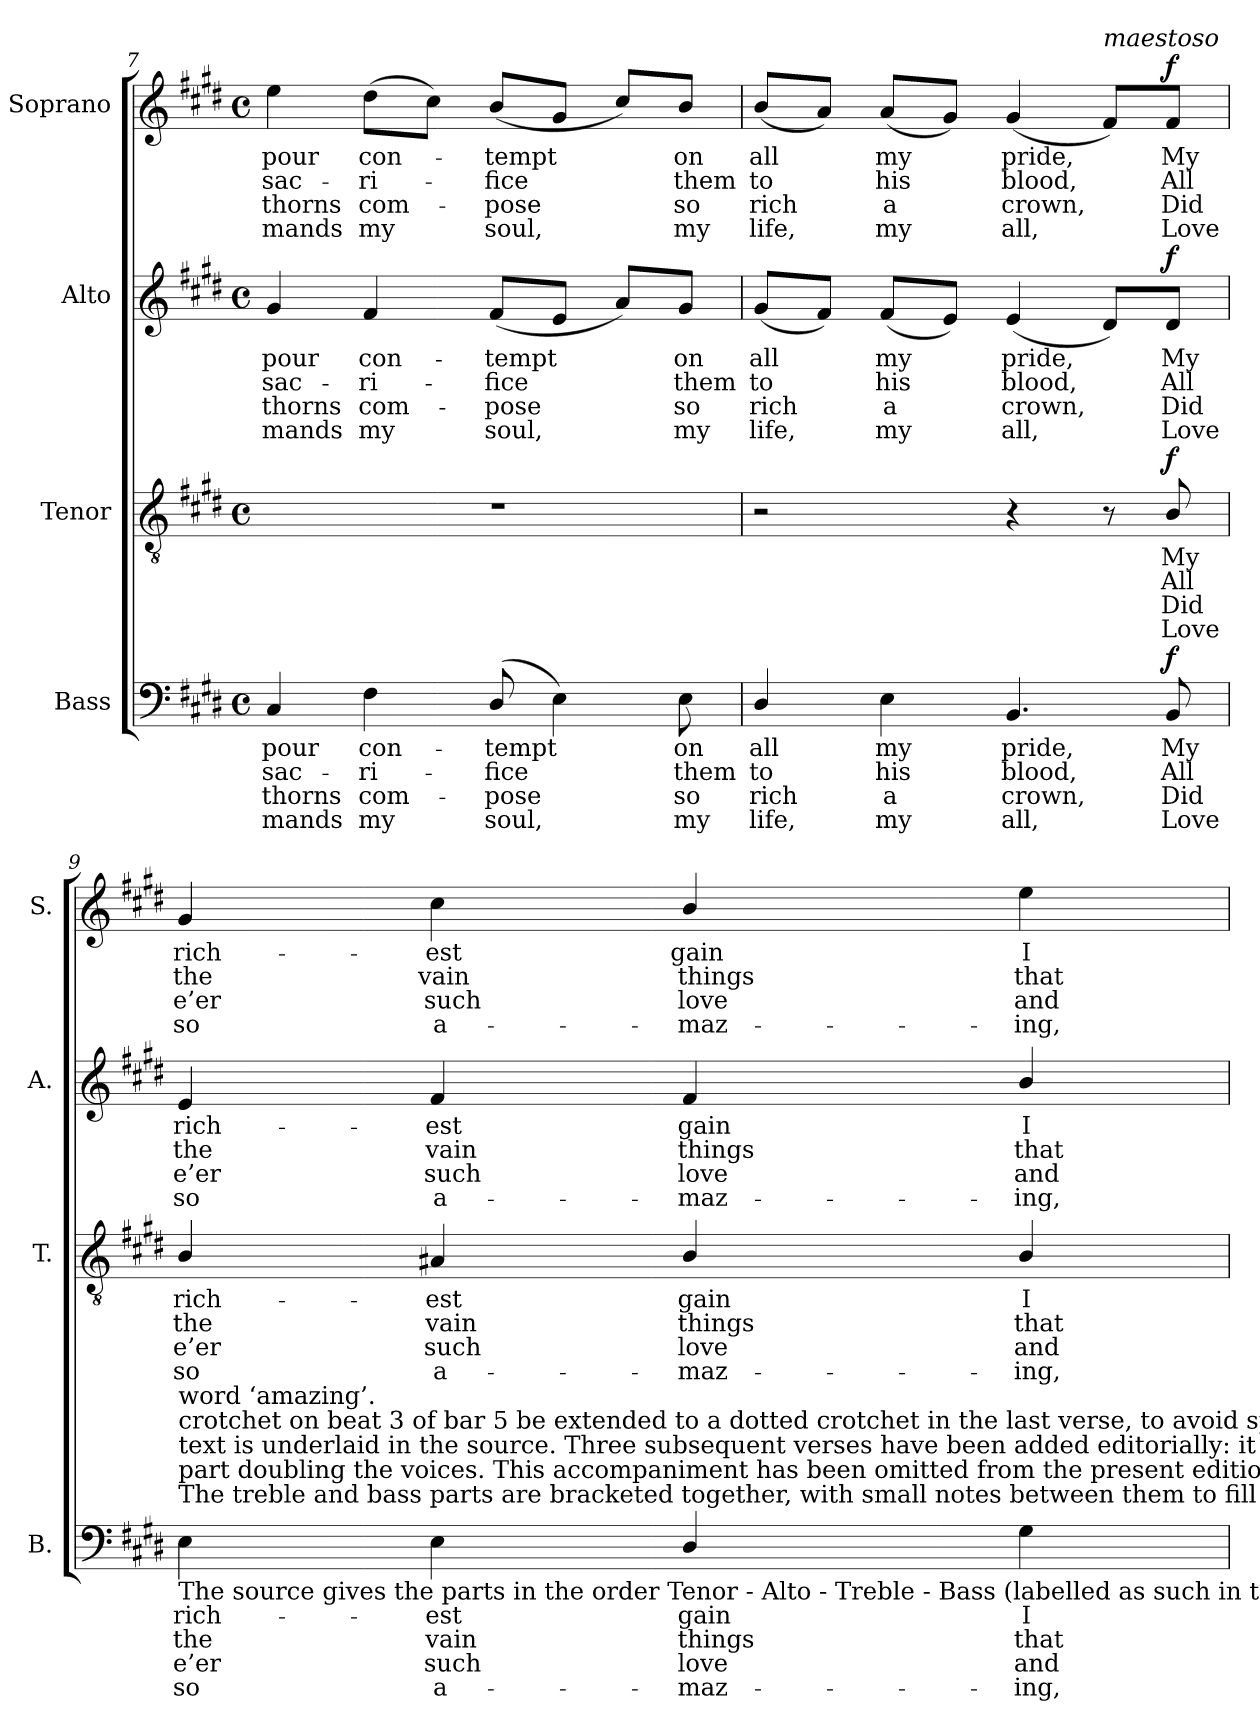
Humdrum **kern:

**kern	**text	**text	**text	**text	**dynam	**kern	**text	**text	**text	**text	**dynam	**kern	**text	**text	**text	**text	**dynam	**kern	**text	**text	**text	**text	**dynam
*part4	*part4	*part4	*part4	*part4	*part4	*part3	*part3	*part3	*part3	*part3	*part3	*part2	*part2	*part2	*part2	*part2	*part2	*part1	*part1	*part1	*part1	*part1	*part1
*staff4	*staff4	*staff4	*staff4	*staff4	*staff4	*staff3	*staff3	*staff3	*staff3	*staff3	*staff3	*staff2	*staff2	*staff2	*staff2	*staff2	*staff2	*staff1	*staff1	*staff1	*staff1	*staff1	*staff1
*I"Bass	*	*	*	*	*	*I"Tenor	*	*	*	*	*	*I"Alto	*	*	*	*	*	*I"Soprano	*	*	*	*	*
*I'B.	*	*	*	*	*	*I'T.	*	*	*	*	*	*I'A.	*	*	*	*	*	*I'S.	*	*	*	*	*
*clefF4	*	*	*	*	*	*clefGv2	*	*	*	*	*	*clefG2	*	*	*	*	*	*clefG2	*	*	*	*	*
*	*	*	*	*	*	*ITrd7c12	*	*	*	*	*	*	*	*	*	*	*	*	*	*	*	*	*
*k[f#c#g#d#]	*	*	*	*	*	*k[f#c#g#d#]	*	*	*	*	*	*k[f#c#g#d#]	*	*	*	*	*	*k[f#c#g#d#]	*	*	*	*	*
*E:	*	*	*	*	*	*E:	*	*	*	*	*	*E:	*	*	*	*	*	*E:	*	*	*	*	*
*M4/4	*	*	*	*	*	*M4/4	*	*	*	*	*	*M4/4	*	*	*	*	*	*M4/4	*	*	*	*	*
*met(c)	*	*	*	*	*	*met(c)	*	*	*	*	*	*met(c)	*	*	*	*	*	*met(c)	*	*	*	*	*
=7	=7	=7	=7	=7	=7	=7	=7	=7	=7	=7	=7	=7	=7	=7	=7	=7	=7	=7	=7	=7	=7	=7	=7
!	!LO:LY:b:color=#000000	!LO:LY:b:color=#000000	!LO:LY:b:color=#000000	!LO:LY:b:color=#000000	!	!	!	!	!	!	!	!	!	!	!	!	!	!	!	!	!	!	!
!	!	!	!	!	!	!	!	!	!	!	!	!	!LO:LY:b:color=#000000	!LO:LY:b:color=#000000	!LO:LY:b:color=#000000	!LO:LY:b:color=#000000	!	!	!	!	!	!	!
!	!	!	!	!	!	!	!	!	!	!	!	!	!	!	!	!	!	!	!LO:LY:b:color=#000000	!LO:LY:b:color=#000000	!LO:LY:b:color=#000000	!LO:LY:b:color=#000000	!
4C#i/	pour	sac-	-thorns	mands	.	1r	.	.	.	.	.	4g#i/	pour	sac-	-thorns	mands	.	4eei\	pour	sac-	-thorns	mands	.
!	!LO:LY:b:color=#000000	!LO:LY:b:color=#000000	!LO:LY:b:color=#000000	!LO:LY:b:color=#000000	!	!	!	!	!	!	!	!	!	!	!	!	!	!	!	!	!	!	!
!	!	!	!	!	!	!	!	!	!	!	!	!	!LO:LY:b:color=#000000	!LO:LY:b:color=#000000	!LO:LY:b:color=#000000	!LO:LY:b:color=#000000	!	!	!	!	!	!	!
!	!	!	!	!	!	!	!	!	!	!	!	!	!	!	!	!	!	!	!LO:LY:b:color=#000000	!LO:LY:b:color=#000000	!LO:LY:b:color=#000000	!LO:LY:b:color=#000000	!
4F#i\	con-	-ri-	com-	-my	.	.	.	.	.	.	.	4f#i/	con-	-ri-	com-	-my	.	(8dd#i\L	con-	-ri-	com-	-my	.
.	.	.	.	.	.	.	.	.	.	.	.	.	.	.	.	.	.	8cc#i\J)	.	.	.	.	.
!	!LO:LY:b:color=#000000	!LO:LY:b:color=#000000	!LO:LY:b:color=#000000	!LO:LY:b:color=#000000	!	!	!	!	!	!	!	!	!	!	!	!	!	!	!	!	!	!	!
!	!	!	!	!	!	!	!	!	!	!	!	!	!LO:LY:b:color=#000000	!LO:LY:b:color=#000000	!LO:LY:b:color=#000000	!LO:LY:b:color=#000000	!	!	!	!	!	!	!
!	!	!	!	!	!	!	!	!	!	!	!	!	!	!	!	!	!	!	!LO:LY:b:color=#000000	!LO:LY:b:color=#000000	!LO:LY:b:color=#000000	!LO:LY:b:color=#000000	!
(8D#i/	-tempt	-fice	pose	soul,	.	.	.	.	.	.	.	(8f#i/L	-tempt	-fice	pose	soul,	.	(8bi/L	-tempt	-fice	pose	soul,	.
4Ei\)	.	.	.	.	.	.	.	.	.	.	.	8ei/J	.	.	.	.	.	8g#i/J	.	.	.	.	.
.	.	.	.	.	.	.	.	.	.	.	.	8ai/L)	.	.	.	.	.	8cc#i/L)	.	.	.	.	.
!	!LO:LY:b:color=#000000	!LO:LY:b:color=#000000	!LO:LY:b:color=#000000	!LO:LY:b:color=#000000	!	!	!	!	!	!	!	!	!	!	!	!	!	!	!	!	!	!	!
!	!	!	!	!	!	!	!	!	!	!	!	!	!LO:LY:b:color=#000000	!LO:LY:b:color=#000000	!LO:LY:b:color=#000000	!LO:LY:b:color=#000000	!	!	!	!	!	!	!
!	!	!	!	!	!	!	!	!	!	!	!	!	!	!	!	!	!	!	!LO:LY:b:color=#000000	!LO:LY:b:color=#000000	!LO:LY:b:color=#000000	!LO:LY:b:color=#000000	!
8Ei\	on	them	so	my	.	.	.	.	.	.	.	8g#i/J	on	them	so	my	.	8bi/J	on	them	so	my	.
=8	=8	=8	=8	=8	=8	=8	=8	=8	=8	=8	=8	=8	=8	=8	=8	=8	=8	=8	=8	=8	=8	=8	=8
!	!LO:LY:b:color=#000000	!LO:LY:b:color=#000000	!LO:LY:b:color=#000000	!LO:LY:b:color=#000000	!	!	!	!	!	!	!	!	!	!	!	!	!	!	!	!	!	!	!
!	!	!	!	!	!	!	!	!	!	!	!	!	!LO:LY:b:color=#000000	!LO:LY:b:color=#000000	!LO:LY:b:color=#000000	!LO:LY:b:color=#000000	!	!	!	!	!	!	!
!	!	!	!	!	!	!	!	!	!	!	!	!	!	!	!	!	!	!	!LO:LY:b:color=#000000	!LO:LY:b:color=#000000	!LO:LY:b:color=#000000	!LO:LY:b:color=#000000	!
4D#i/	all	to	rich	life,	.	2r	.	.	.	.	.	(8g#i/L	all	to	rich	life,	.	(8bi/L	all	to	rich	life,	.
.	.	.	.	.	.	.	.	.	.	.	.	8f#i/J)	.	.	.	.	.	8ai/J)	.	.	.	.	.
!	!LO:LY:b:color=#000000	!LO:LY:b:color=#000000	!LO:LY:b:color=#000000	!LO:LY:b:color=#000000	!	!	!	!	!	!	!	!	!	!	!	!	!	!	!	!	!	!	!
!	!	!	!	!	!	!	!	!	!	!	!	!	!LO:LY:b:color=#000000	!LO:LY:b:color=#000000	!LO:LY:b:color=#000000	!LO:LY:b:color=#000000	!	!	!	!	!	!	!
!	!	!	!	!	!	!	!	!	!	!	!	!	!	!	!	!	!	!	!LO:LY:b:color=#000000	!LO:LY:b:color=#000000	!LO:LY:b:color=#000000	!LO:LY:b:color=#000000	!
4Ei\	my	his	a	my	.	.	.	.	.	.	.	(8f#i/L	my	his	a	my	.	(8ai/L	my	his	a	my	.
.	.	.	.	.	.	.	.	.	.	.	.	8ei/J)	.	.	.	.	.	8g#i/J)	.	.	.	.	.
!	!LO:LY:b:color=#000000	!LO:LY:b:color=#000000	!LO:LY:b:color=#000000	!LO:LY:b:color=#000000	!	!	!	!	!	!	!	!	!	!	!	!	!	!	!	!	!	!	!
!	!	!	!	!	!	!	!	!	!	!	!	!	!LO:LY:b:color=#000000	!LO:LY:b:color=#000000	!LO:LY:b:color=#000000	!LO:LY:b:color=#000000	!	!	!	!	!	!	!
!	!	!	!	!	!	!	!	!	!	!	!	!	!	!	!	!	!	!	!LO:LY:b:color=#000000	!LO:LY:b:color=#000000	!LO:LY:b:color=#000000	!LO:LY:b:color=#000000	!
4.BBi/	pride,	blood,	crown,	all,	.	4r	.	.	.	.	.	(4ei/	pride,	blood,	crown,	all,	.	(4g#i/	pride,	blood,	crown,	all,	.
!	!	!	!	!	!	!	!	!	!	!	!	!	!	!	!	!	!	!LO:TX:a:i:t=maestoso	!	!	!	!	!
.	.	.	.	.	.	8r	.	.	.	.	.	8d#i/L)	.	.	.	.	.	8f#i/L)	.	.	.	.	.
!	!LO:LY:b:color=#000000	!LO:LY:b:color=#000000	!LO:LY:b:color=#000000	!LO:LY:b:color=#000000	!	!	!	!	!	!	!	!	!	!	!	!	!	!	!	!	!	!	!
!	!	!	!	!	!	!	!LO:LY:b:color=#000000	!LO:LY:b:color=#000000	!LO:LY:b:color=#000000	!LO:LY:b:color=#000000	!	!	!	!	!	!	!	!	!	!	!	!	!
!	!	!	!	!	!	!	!	!	!	!	!	!	!LO:LY:b:color=#000000	!LO:LY:b:color=#000000	!LO:LY:b:color=#000000	!LO:LY:b:color=#000000	!	!	!	!	!	!	!
!	!	!	!	!	!	!	!	!	!	!	!	!	!	!	!	!	!	!	!LO:LY:b:color=#000000	!LO:LY:b:color=#000000	!LO:LY:b:color=#000000	!LO:LY:b:color=#000000	!
8BBi/	My	All	Did	Love	f	8BBi/	My	All	Did	Love	f	8d#i/J	My	All	Did	Love	f	8f#i/J	My	All	Did	Love	f
!!LO:PB:g=z
=9	=9	=9	=9	=9	=9	=9	=9	=9	=9	=9	=9	=9	=9	=9	=9	=9	=9	=9	=9	=9	=9	=9	=9
!	!LO:LY:b:color=#000000	!LO:LY:b:color=#000000	!LO:LY:b:color=#000000	!LO:LY:b:color=#000000	!	!	!	!	!	!	!	!	!	!	!	!	!	!	!	!	!	!	!
!	!	!	!	!	!	!	!LO:LY:b:color=#000000	!LO:LY:b:color=#000000	!LO:LY:b:color=#000000	!LO:LY:b:color=#000000	!	!	!	!	!	!	!	!	!	!	!	!	!
!	!	!	!	!	!	!	!	!	!	!	!	!	!LO:LY:b:color=#000000	!LO:LY:b:color=#000000	!LO:LY:b:color=#000000	!LO:LY:b:color=#000000	!	!	!	!	!	!	!
!LO:TX:b:t=The source gives the parts in the order Tenor - Alto - Treble - Bass (labelled as such in the first piece in the book).	!	!	!	!	!	!	!	!	!	!	!	!	!	!	!	!	!	!	!	!	!	!	!
!LO:TX:t=The treble and bass parts are bracketed together, with small notes between them to fill in the harmony of a keyboard	!	!	!	!	!	!	!	!	!	!	!	!	!	!	!	!	!	!	!	!	!	!	!
!LO:TX:t=part doubling the voices. This accompaniment has been omitted from the present edition. Only the  first verse of the	!	!	!	!	!	!	!	!	!	!	!	!	!	!	!	!	!	!	!	!	!	!	!
!LO:TX:t=text is underlaid in the source. Three subsequent verses have been added editorially&colon; it is suggested that the	!	!	!	!	!	!	!	!	!	!	!	!	!	!	!	!	!	!	!	!	!	!	!
!LO:TX:t=crotchet on beat 3 of bar 5 be extended to a dotted crotchet in the last verse, to avoid splitting the syllables of the	!	!	!	!	!	!	!	!	!	!	!	!	!	!	!	!	!	!	!	!	!	!	!
!LO:TX:t=word ‘amazing’.	!	!	!	!	!	!	!	!	!	!	!	!	!	!	!	!	!	!	!	!	!	!	!
!	!	!	!	!	!	!	!	!	!	!	!	!	!	!	!	!	!	!	!LO:LY:b:color=#000000	!LO:LY:b:color=#000000	!LO:LY:b:color=#000000	!LO:LY:b:color=#000000	!
4Ei\	rich-	the	e’er	so	.	4BBi/	rich-	the	e’er	so	.	4ei/	rich-	the	e’er	so	.	4g#i/	rich-	the	e’er	so	.
!	!LO:LY:b:color=#000000	!LO:LY:b:color=#000000	!LO:LY:b:color=#000000	!LO:LY:b:color=#000000	!	!	!	!	!	!	!	!	!	!	!	!	!	!	!	!	!	!	!
!	!	!	!	!	!	!	!LO:LY:b:color=#000000	!LO:LY:b:color=#000000	!LO:LY:b:color=#000000	!LO:LY:b:color=#000000	!	!	!	!	!	!	!	!	!	!	!	!	!
!	!	!	!	!	!	!	!	!	!	!	!	!	!LO:LY:b:color=#000000	!LO:LY:b:color=#000000	!LO:LY:b:color=#000000	!LO:LY:b:color=#000000	!	!	!	!	!	!	!
!	!	!	!	!	!	!	!	!	!	!	!	!	!	!	!	!	!	!	!LO:LY:b:color=#000000	!LO:LY:b:color=#000000	!LO:LY:b:color=#000000	!LO:LY:b:color=#000000	!
4Ei\	-est	vain	such	a-	.	4AA#Xi/	-est	vain	such	a-	.	4f#i/	-est	vain	such	a-	.	4cc#i\	-est	vain	such	a-	.
!	!LO:LY:b:color=#000000	!LO:LY:b:color=#000000	!LO:LY:b:color=#000000	!LO:LY:b:color=#000000	!	!	!	!	!	!	!	!	!	!	!	!	!	!	!	!	!	!	!
!	!	!	!	!	!	!	!LO:LY:b:color=#000000	!LO:LY:b:color=#000000	!LO:LY:b:color=#000000	!LO:LY:b:color=#000000	!	!	!	!	!	!	!	!	!	!	!	!	!
!	!	!	!	!	!	!	!	!	!	!	!	!	!LO:LY:b:color=#000000	!LO:LY:b:color=#000000	!LO:LY:b:color=#000000	!LO:LY:b:color=#000000	!	!	!	!	!	!	!
!	!	!	!	!	!	!	!	!	!	!	!	!	!	!	!	!	!	!	!LO:LY:b:color=#000000	!LO:LY:b:color=#000000	!LO:LY:b:color=#000000	!LO:LY:b:color=#000000	!
4D#i/	gain	things	-love	maz-	.	4BBi/	gain	things	-love	maz-	.	4f#i/	gain	things	-love	maz-	.	4bi/	gain	things	-love	maz-	.
!	!LO:LY:b:color=#000000	!LO:LY:b:color=#000000	!LO:LY:b:color=#000000	!LO:LY:b:color=#000000	!	!	!	!	!	!	!	!	!	!	!	!	!	!	!	!	!	!	!
!	!	!	!	!	!	!	!LO:LY:b:color=#000000	!LO:LY:b:color=#000000	!LO:LY:b:color=#000000	!LO:LY:b:color=#000000	!	!	!	!	!	!	!	!	!	!	!	!	!
!	!	!	!	!	!	!	!	!	!	!	!	!	!LO:LY:b:color=#000000	!LO:LY:b:color=#000000	!LO:LY:b:color=#000000	!LO:LY:b:color=#000000	!	!	!	!	!	!	!
!	!	!	!	!	!	!	!	!	!	!	!	!	!	!	!	!	!	!	!LO:LY:b:color=#000000	!LO:LY:b:color=#000000	!LO:LY:b:color=#000000	!LO:LY:b:color=#000000	!
4G#i\	I	that	-and	ing,	.	4BBi/	I	that	-and	ing,	.	4bi/	I	that	-and	ing,	.	4eei\	I	that	-and	ing,	.
=	=	=	=	=	=	=	=	=	=	=	=	=	=	=	=	=	=	=	=	=	=	=	=
*-	*-	*-	*-	*-	*-	*-	*-	*-	*-	*-	*-	*-	*-	*-	*-	*-	*-	*-	*-	*-	*-	*-	*-
